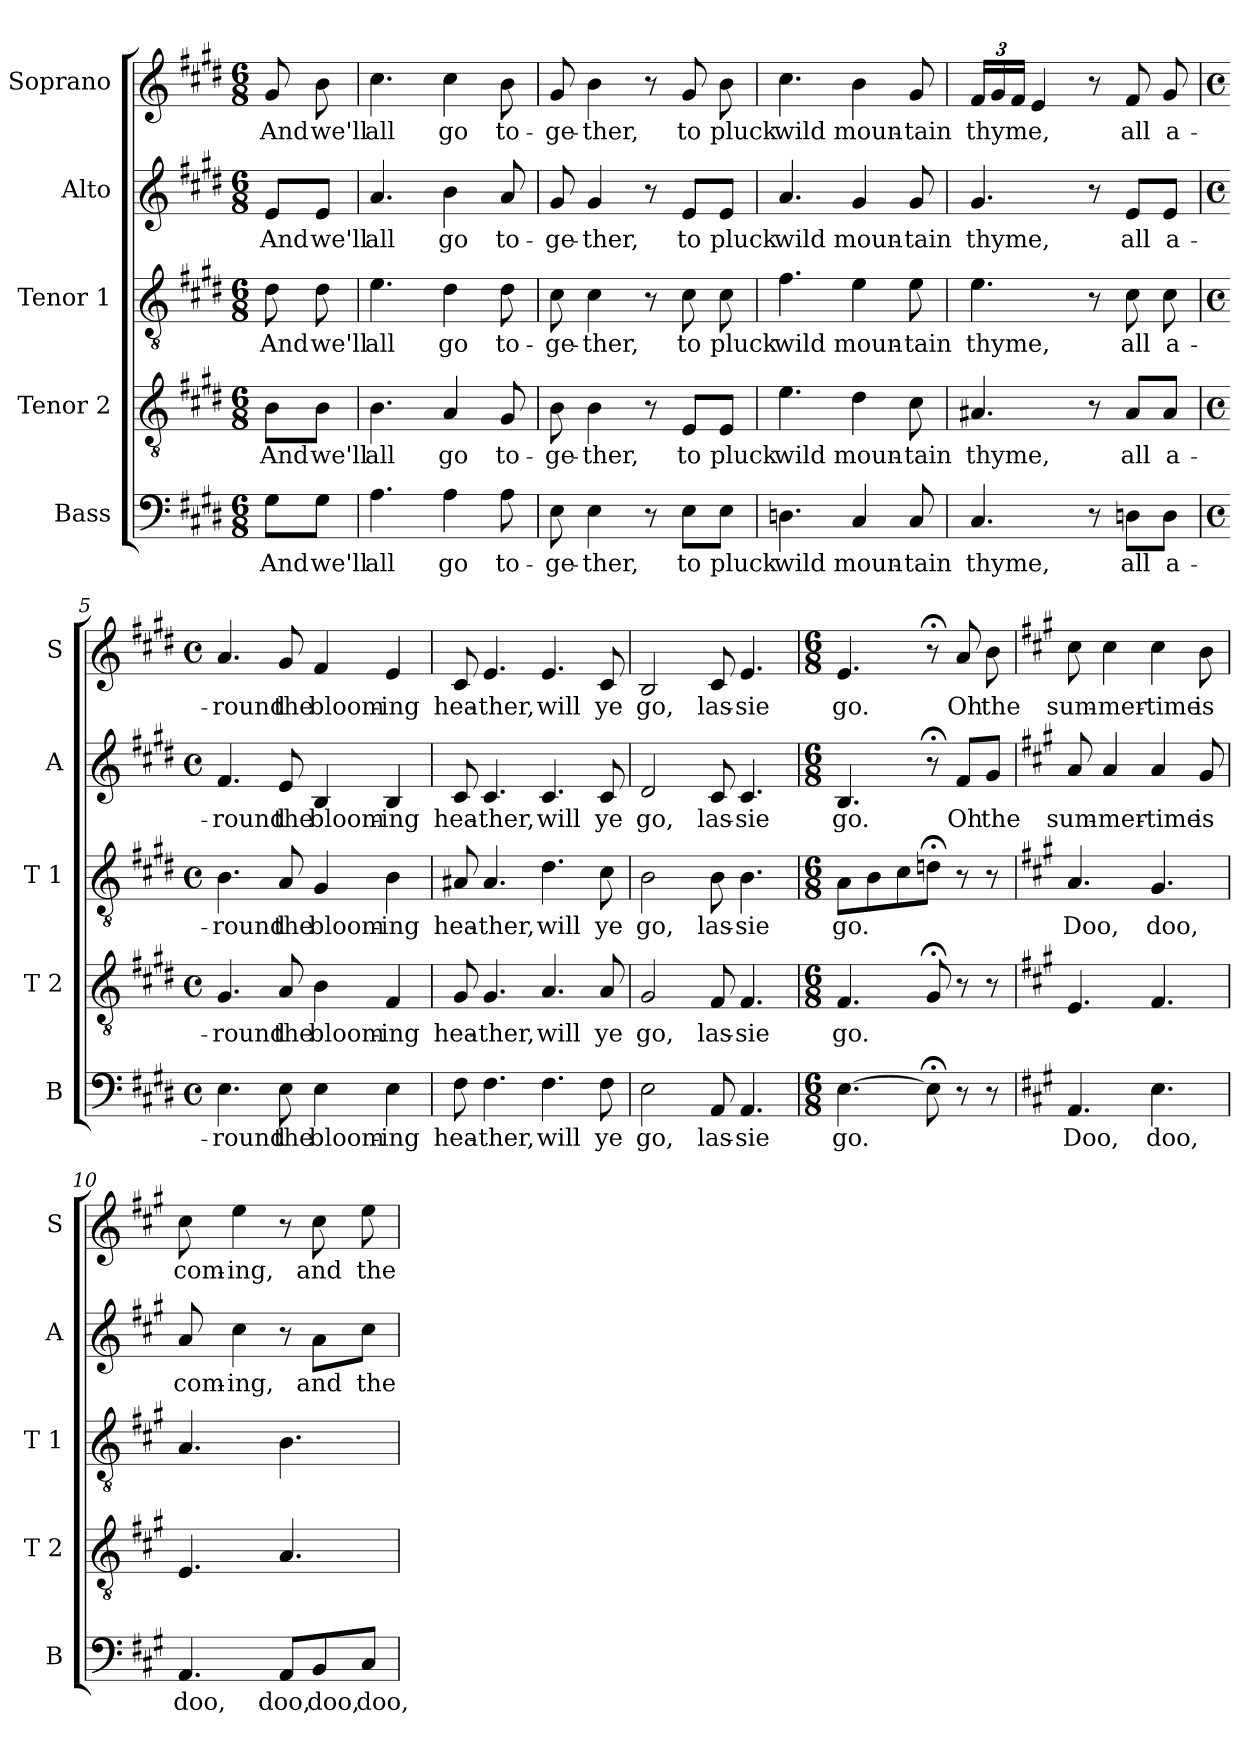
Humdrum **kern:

**kern	**text	**kern	**text	**kern	**text	**kern	**text	**kern	**text
*part5	*part5	*part4	*part4	*part3	*part3	*part2	*part2	*part1	*part1
*staff5	*staff5	*staff4	*staff4	*staff3	*staff3	*staff2	*staff2	*staff1	*staff1
*I"Bass	*	*I"Tenor 2	*	*I"Tenor 1	*	*I"Alto	*	*I"Soprano	*
*I'B	*	*I'T 2	*	*I'T 1	*	*I'A	*	*I'S	*
*clefF4	*	*clefGv2	*	*clefGv2	*	*clefG2	*	*clefG2	*
*k[f#c#g#d#]	*	*k[f#c#g#d#]	*	*k[f#c#g#d#]	*	*k[f#c#g#d#]	*	*k[f#c#g#d#]	*
*E:	*	*E:	*	*E:	*	*E:	*	*E:	*
*M6/8	*	*M6/8	*	*M6/8	*	*M6/8	*	*M6/8	*
=	=	=	=	=	=	=	=	=	=
!	!LO:LY:b	!	!LO:LY:b	!	!LO:LY:b	!	!LO:LY:b	!	!LO:LY:b
8G#\L	And	8B\L	And	8d#\	And	8e/L	And	8g#/	And
!	!LO:LY:b	!	!LO:LY:b	!	!LO:LY:b	!	!LO:LY:b	!	!LO:LY:b
8G#\J	we'll	8B\J	we'll	8d#\	we'll	8e/J	we'll	8b\	we'll
=1	=1	=1	=1	=1	=1	=1	=1	=1	=1
!	!LO:LY:b	!	!LO:LY:b	!	!LO:LY:b	!	!LO:LY:b	!	!LO:LY:b
4.A\	all	4.B\	all	4.e\	all	4.a/	all	4.cc#\	all
!	!LO:LY:b	!	!LO:LY:b	!	!LO:LY:b	!	!LO:LY:b	!	!LO:LY:b
4A\	go	4A/	go	4d#\	go	4b\	go	4cc#\	go
!	!LO:LY:b	!	!LO:LY:b	!	!LO:LY:b	!	!LO:LY:b	!	!LO:LY:b
8A\	to-	8G#/	to-	8d#\	to-	8a/	to-	8b\	to-
=2	=2	=2	=2	=2	=2	=2	=2	=2	=2
!	!LO:LY:b	!	!LO:LY:b	!	!LO:LY:b	!	!LO:LY:b	!	!LO:LY:b
8E\	-ge-	8B\	-ge-	8c#\	-ge-	8g#/	-ge-	8g#/	-ge-
!	!LO:LY:b	!	!LO:LY:b	!	!LO:LY:b	!	!LO:LY:b	!	!LO:LY:b
4E\	-ther,	4B\	-ther,	4c#\	-ther,	4g#/	-ther,	4b\	-ther,
8r	.	8r	.	8r	.	8r	.	8r	.
!	!LO:LY:b	!	!LO:LY:b	!	!LO:LY:b	!	!LO:LY:b	!	!LO:LY:b
8E\L	to	8E/L	to	8c#\	to	8e/L	to	8g#/	to
!	!LO:LY:b	!	!LO:LY:b	!	!LO:LY:b	!	!LO:LY:b	!	!LO:LY:b
8E\J	pluck	8E/J	pluck	8c#\	pluck	8e/J	pluck	8b\	pluck
=3	=3	=3	=3	=3	=3	=3	=3	=3	=3
!	!LO:LY:b	!	!LO:LY:b	!	!LO:LY:b	!	!LO:LY:b	!	!LO:LY:b
4.Dn\	wild	4.e\	wild	4.f#\	wild	4.a/	wild	4.cc#\	wild
!	!LO:LY:b	!	!LO:LY:b	!	!LO:LY:b	!	!LO:LY:b	!	!LO:LY:b
4C#/	moun-	4d#\	moun-	4e\	moun-	4g#/	moun-	4b\	moun-
!	!LO:LY:b	!	!LO:LY:b	!	!LO:LY:b	!	!LO:LY:b	!	!LO:LY:b
8C#/	-tain	8c#\	-tain	8e\	-tain	8g#/	-tain	8g#/	-tain
=4	=4	=4	=4	=4	=4	=4	=4	=4	=4
!	!LO:LY:b	!	!LO:LY:b	!	!LO:LY:b	!	!LO:LY:b	!	!LO:LY:b
4.C#/	thyme,	4.A#X/	thyme,	4.e\	thyme,	4.g#/	thyme,	24f#/LL	thyme,
.	.	.	.	.	.	.	.	24g#/	.
.	.	.	.	.	.	.	.	24f#/JJ	.
.	.	.	.	.	.	.	.	4e/	.
8r	.	8r	.	8r	.	8r	.	8r	.
!	!LO:LY:b	!	!LO:LY:b	!	!LO:LY:b	!	!LO:LY:b	!	!LO:LY:b
8Dn\L	all	8A#/L	all	8c#\	all	8e/L	all	8f#/	all
!	!LO:LY:b	!	!LO:LY:b	!	!LO:LY:b	!	!LO:LY:b	!	!LO:LY:b
8D\J	a-	8A#/J	a-	8c#\	a-	8e/J	a-	8g#/	a-
!!LO:LB:g=z
=5	=5	=5	=5	=5	=5	=5	=5	=5	=5
*M4/4	*	*M4/4	*	*M4/4	*	*M4/4	*	*M4/4	*
*met(c)	*	*met(c)	*	*met(c)	*	*met(c)	*	*met(c)	*
!	!LO:LY:b	!	!LO:LY:b	!	!LO:LY:b	!	!LO:LY:b	!	!LO:LY:b
4.E\	-round	4.G#/	-round	4.B\	-round	4.f#/	-round	4.a/	-round
!	!LO:LY:b	!	!LO:LY:b	!	!LO:LY:b	!	!LO:LY:b	!	!LO:LY:b
8E\	the	8A/	the	8A/	the	8e/	the	8g#/	the
!	!LO:LY:b	!	!LO:LY:b	!	!LO:LY:b	!	!LO:LY:b	!	!LO:LY:b
4E\	bloom-	4B\	bloom-	4G#/	bloom-	4B/	bloom-	4f#/	bloom-
!	!LO:LY:b	!	!LO:LY:b	!	!LO:LY:b	!	!LO:LY:b	!	!LO:LY:b
4E\	-ing	4F#/	-ing	4B\	-ing	4B/	-ing	4e/	-ing
=6	=6	=6	=6	=6	=6	=6	=6	=6	=6
!	!LO:LY:b	!	!LO:LY:b	!	!LO:LY:b	!	!LO:LY:b	!	!LO:LY:b
8F#\	hea-	8G#/	hea-	8A#X/	hea-	8c#/	hea-	8c#/	hea-
!	!LO:LY:b	!	!LO:LY:b	!	!LO:LY:b	!	!LO:LY:b	!	!LO:LY:b
4.F#\	-ther,	4.G#/	-ther,	4.A#/	-ther,	4.c#/	-ther,	4.e/	-ther,
!	!LO:LY:b	!	!LO:LY:b	!	!LO:LY:b	!	!LO:LY:b	!	!LO:LY:b
4.F#\	will	4.A/	will	4.d#\	will	4.c#/	will	4.e/	will
!	!LO:LY:b	!	!LO:LY:b	!	!LO:LY:b	!	!LO:LY:b	!	!LO:LY:b
8F#\	ye	8A/	ye	8c#\	ye	8c#/	ye	8c#/	ye
=7	=7	=7	=7	=7	=7	=7	=7	=7	=7
!	!LO:LY:b	!	!LO:LY:b	!	!LO:LY:b	!	!LO:LY:b	!	!LO:LY:b
2E\	go,	2G#/	go,	2B\	go,	2d#/	go,	2B/	go,
!	!LO:LY:b	!	!LO:LY:b	!	!LO:LY:b	!	!LO:LY:b	!	!LO:LY:b
8AA/	las-	8F#/	las-	8B\	las-	8c#/	las-	8c#/	las-
!	!LO:LY:b	!	!LO:LY:b	!	!LO:LY:b	!	!LO:LY:b	!	!LO:LY:b
4.AA/	-sie	4.F#/	-sie	4.B\	-sie	4.c#/	-sie	4.e/	-sie
=8	=8	=8	=8	=8	=8	=8	=8	=8	=8
*M6/8	*	*M6/8	*	*M6/8	*	*M6/8	*	*M6/8	*
!	!LO:LY:b	!	!LO:LY:b	!	!LO:LY:b	!	!LO:LY:b	!	!LO:LY:b
[4.E\	go.	4.F#/	go.	8A\L	go.	4.B/	go.	4.e/	go.
.	.	.	.	8B\	.	.	.	.	.
.	.	.	.	8c#\	.	.	.	.	.
8E;<\]	.	8G#;</	.	8dn;<\J	.	8r;<	.	8r;<	.
!	!	!	!	!	!	!	!LO:LY:b	!	!LO:LY:b
8r	.	8r	.	8r	.	8f#/L	Oh	8a/	Oh
!	!	!	!	!	!	!	!LO:LY:b	!	!LO:LY:b
8r	.	8r	.	8r	.	8g#/J	the	8b\	the
=9	=9	=9	=9	=9	=9	=9	=9	=9	=9
*k[f#c#g#]	*	*k[f#c#g#]	*	*k[f#c#g#]	*	*k[f#c#g#]	*	*k[f#c#g#]	*
*A:	*	*A:	*	*A:	*	*A:	*	*A:	*
!	!LO:LY:b	!	!	!	!LO:LY:b	!	!LO:LY:b	!	!LO:LY:b
4.AA/	Doo,	4.E/	.	4.A/	Doo,	8a/	sum-	8cc#\	sum-
!	!	!	!	!	!	!	!LO:LY:b	!	!LO:LY:b
.	.	.	.	.	.	4a/	-mer-	4cc#\	-mer-
!	!LO:LY:b	!	!	!	!LO:LY:b	!	!LO:LY:b	!	!LO:LY:b
4.E\	doo,	4.F#/	.	4.G#/	doo,	4a/	-time	4cc#\	-time
!	!	!	!	!	!	!	!LO:LY:b	!	!LO:LY:b
.	.	.	.	.	.	8g#/	is	8b\	is
!!LO:PB:g=z
=10	=10	=10	=10	=10	=10	=10	=10	=10	=10
!	!LO:LY:b	!	!	!	!	!	!LO:LY:b	!	!LO:LY:b
4.AA/	doo,	4.E/	.	4.A/	.	8a/	com-	8cc#\	com-
!	!	!	!	!	!	!	!LO:LY:b	!	!LO:LY:b
.	.	.	.	.	.	4cc#\	-ing,	4ee\	-ing,
!	!LO:LY:b	!	!	!	!	!	!	!	!
8AA/L	doo,	4.A/	.	4.B\	.	8r	.	8r	.
!	!LO:LY:b	!	!	!	!	!	!LO:LY:b	!	!LO:LY:b
8BB/	doo,	.	.	.	.	8a\L	and	8cc#\	and
!	!LO:LY:b	!	!	!	!	!	!LO:LY:b	!	!LO:LY:b
8C#/J	doo,	.	.	.	.	8cc#\J	the	8ee\	the
=	=	=	=	=	=	=	=	=	=
*-	*-	*-	*-	*-	*-	*-	*-	*-	*-
